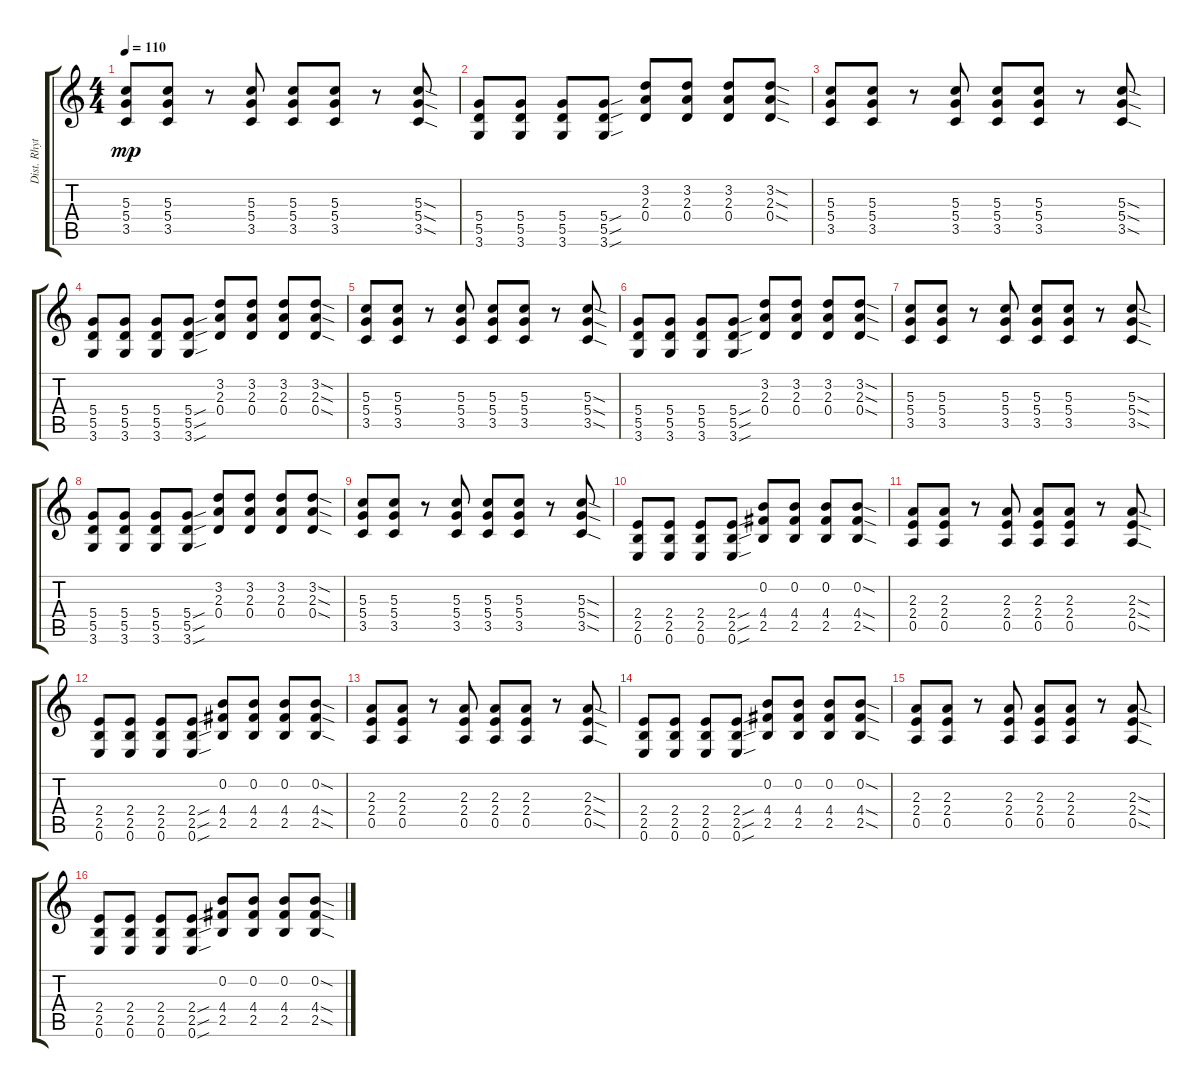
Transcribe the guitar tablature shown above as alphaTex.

\track ("Dist. Rhythm" "Dist. Rhyt") {instrument distortionguitar}
\staff {score tabs}
\tuning (E4 B3 G3 D3 A2 E2) {hide}
\ts (4 4)
\tempo 110
\clef g2
\ks c
(5.3 5.4 3.5).8{dy mp} (5.3 5.4 3.5).8 r.8 (5.3 5.4 3.5).8 (5.3 5.4 3.5).8 (5.3 5.4 3.5).8 r.8 (5.3{sod} 5.4{sod} 3.5{sod}).8 |
(5.4 5.5 3.6).8 (5.4 5.5 3.6).8 (5.4 5.5 3.6).8 (5.4{sou} 5.5{sou} 3.6{sou}).8 (3.2 2.3 0.4).8 (3.2 2.3 0.4).8 (3.2 2.3 0.4).8 (3.2{sod} 2.3{sod} 0.4{sod}).8 |
(5.3 5.4 3.5).8 (5.3 5.4 3.5).8 r.8 (5.3 5.4 3.5).8 (5.3 5.4 3.5).8 (5.3 5.4 3.5).8 r.8 (5.3{sod} 5.4{sod} 3.5{sod}).8 |
(5.4 5.5 3.6).8 (5.4 5.5 3.6).8 (5.4 5.5 3.6).8 (5.4{sou} 5.5{sou} 3.6{sou}).8 (3.2 2.3 0.4).8 (3.2 2.3 0.4).8 (3.2 2.3 0.4).8 (3.2{sod} 2.3{sod} 0.4{sod}).8 |
(5.3 5.4 3.5).8 (5.3 5.4 3.5).8 r.8 (5.3 5.4 3.5).8 (5.3 5.4 3.5).8 (5.3 5.4 3.5).8 r.8 (5.3{sod} 5.4{sod} 3.5{sod}).8 |
(5.4 5.5 3.6).8 (5.4 5.5 3.6).8 (5.4 5.5 3.6).8 (5.4{sou} 5.5{sou} 3.6{sou}).8 (3.2 2.3 0.4).8 (3.2 2.3 0.4).8 (3.2 2.3 0.4).8 (3.2{sod} 2.3{sod} 0.4{sod}).8 |
(5.3 5.4 3.5).8 (5.3 5.4 3.5).8 r.8 (5.3 5.4 3.5).8 (5.3 5.4 3.5).8 (5.3 5.4 3.5).8 r.8 (5.3{sod} 5.4{sod} 3.5{sod}).8 |
(5.4 5.5 3.6).8 (5.4 5.5 3.6).8 (5.4 5.5 3.6).8 (5.4{sou} 5.5{sou} 3.6{sou}).8 (3.2 2.3 0.4).8 (3.2 2.3 0.4).8 (3.2 2.3 0.4).8 (3.2{sod} 2.3{sod} 0.4{sod}).8 |
(5.3 5.4 3.5).8 (5.3 5.4 3.5).8 r.8 (5.3 5.4 3.5).8 (5.3 5.4 3.5).8 (5.3 5.4 3.5).8 r.8 (5.3{sod} 5.4{sod} 3.5{sod}).8 |
(2.4 2.5 0.6).8 (2.4 2.5 0.6).8 (2.4 2.5 0.6).8 (2.4{sou} 2.5{sou} 0.6{sou}).8 (0.2 4.4 2.5).8 (0.2 4.4 2.5).8 (0.2 4.4 2.5).8 (0.2{sod} 4.4{sod} 2.5{sod}).8 |
(2.3 2.4 0.5).8 (2.3 2.4 0.5).8 r.8 (2.3 2.4 0.5).8 (2.3 2.4 0.5).8 (2.3 2.4 0.5).8 r.8 (2.3{sod} 2.4{sod} 0.5{sod}).8 |
(2.4 2.5 0.6).8 (2.4 2.5 0.6).8 (2.4 2.5 0.6).8 (2.4{sou} 2.5{sou} 0.6{sou}).8 (0.2 4.4 2.5).8 (0.2 4.4 2.5).8 (0.2 4.4 2.5).8 (0.2{sod} 4.4{sod} 2.5{sod}).8 |
(2.3 2.4 0.5).8 (2.3 2.4 0.5).8 r.8 (2.3 2.4 0.5).8 (2.3 2.4 0.5).8 (2.3 2.4 0.5).8 r.8 (2.3{sod} 2.4{sod} 0.5{sod}).8 |
(2.4 2.5 0.6).8 (2.4 2.5 0.6).8 (2.4 2.5 0.6).8 (2.4{sou} 2.5{sou} 0.6{sou}).8 (0.2 4.4 2.5).8 (0.2 4.4 2.5).8 (0.2 4.4 2.5).8 (0.2{sod} 4.4{sod} 2.5{sod}).8 |
(2.3 2.4 0.5).8 (2.3 2.4 0.5).8 r.8 (2.3 2.4 0.5).8 (2.3 2.4 0.5).8 (2.3 2.4 0.5).8 r.8 (2.3{sod} 2.4{sod} 0.5{sod}).8 |
(2.4 2.5 0.6).8 (2.4 2.5 0.6).8 (2.4 2.5 0.6).8 (2.4{sou} 2.5{sou} 0.6{sou}).8 (0.2 4.4 2.5).8 (0.2 4.4 2.5).8 (0.2 4.4 2.5).8 (0.2{sod} 4.4{sod} 2.5{sod}).8
